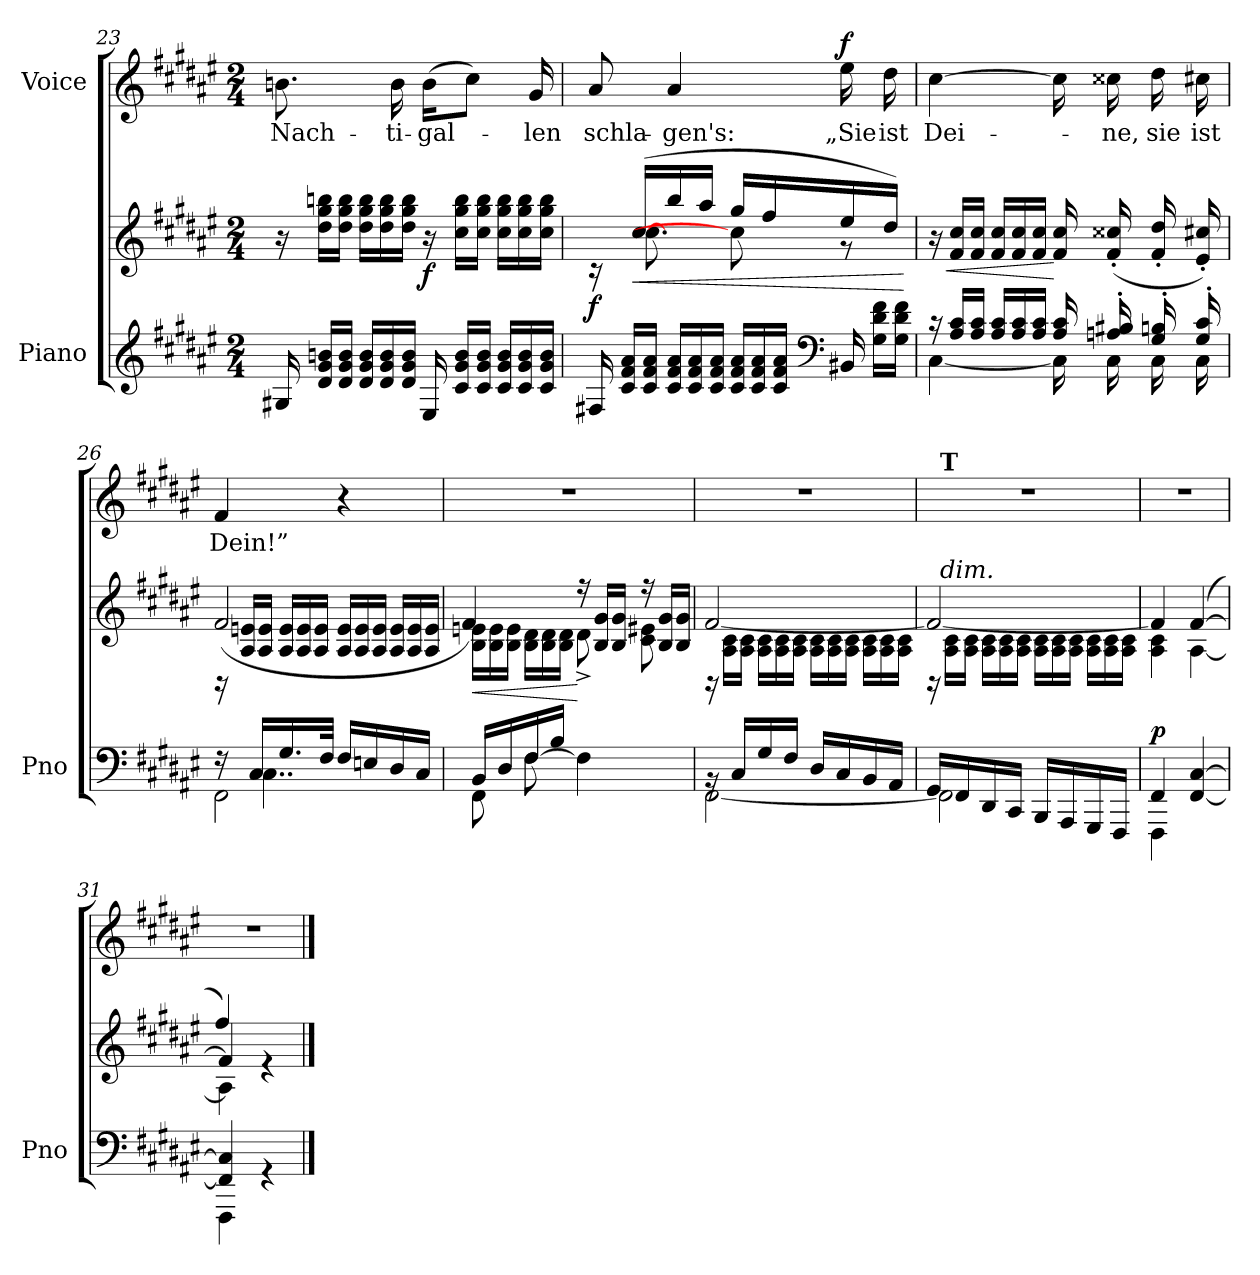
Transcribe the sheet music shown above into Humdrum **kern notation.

**kern	**kern	**dynam	**kern	**text	**dynam
*part2	*part2	*part2	*part1	*part1	*part1
*staff3	*staff2	*staff2/3	*staff1	*staff1	*staff1
*I"Piano	*	*	*I"Voice	*	*
*I'Pno	*	*	*	*	*
*clefG2	*clefG2	*	*clefG2	*	*
*k[f#c#g#d#a#e#]	*k[f#c#g#d#a#e#]	*	*k[f#c#g#d#a#e#]	*	*
*M2/4	*M2/4	*	*M2/4	*	*
*Xtuplet	*Xtuplet	*	*	*	*
=23	=23	=23	=23	=23	=23
!	!	!	!	!LO:LY:b	!
24G#X/	24r	.	8.bn\	Nach-	.
24d#/ 24g#/ 24bn/LL	24dd#\ 24gg#\ 24bbn\LL	.	.	.	.
24d#/ 24g#/ 24b/JJ	24dd#\ 24gg#\ 24bb\JJ	.	.	.	.
24d#/ 24g#/ 24b/LL	24dd#\ 24gg#\ 24bb\LL	.	.	.	.
24d#/ 24g#/ 24b/	24dd#\ 24gg#\ 24bb\	.	.	.	.
!	!	!	!	!LO:LY:b	!
.	.	.	16b\	-ti-	.
24d#/ 24g#/ 24b/JJ	24dd#\ 24gg#\ 24bb\JJ	.	.	.	.
!	!	!LO:DY:b	!	!LO:LY:b	!
24E#/	24r	f	(>16b\KL	-gal-	.
24c#/ 24g#/ 24b/LL	24cc#\ 24gg#\ 24bb\LL	.	.	.	.
.	.	.	8cc#\J)	.	.
24c#/ 24g#/ 24b/JJ	24cc#\ 24gg#\ 24bb\JJ	.	.	.	.
24c#/ 24g#/ 24b/LL	24cc#\ 24gg#\ 24bb\LL	.	.	.	.
24c#/ 24g#/ 24b/	24cc#\ 24gg#\ 24bb\	.	.	.	.
!	!	!	!	!LO:LY:b	!
.	.	.	16g#/	-len	.
24c#/ 24g#/ 24b/JJ	24cc#\ 24gg#\ 24bb\JJ	.	.	.	.
!!LO:LB:g=z
=24	=24	=24	=24	=24	=24
*	*^	*	*	*	*
!	!	!	!LO:DY:b	!	!LO:LY:b	!
24F#X/	16rc	16ryy	f	8a#/	schla-	.
24c#/ 24f#/ 24a#/LL	.	.	.	.	.	.
!	!	!LO:N:head=solid	!LO:HP:b	!	!	!
.	(>[16cc#/LL	8.cc#\	<	.	.	.
24c#/ 24f#/ 24a#/JJ	.	.	.	.	.	.
!	!	!	!	!	!LO:LY:b	!
24c#/ 24f#/ 24a#/LL	16bb/	.	.	4a#/	-gen's:	.
24c#/ 24f#/ 24a#/	.	.	.	.	.	.
.	16aa#/JJ	.	.	.	.	.
24c#/ 24f#/ 24a#/JJ	.	.	.	.	.	.
24c#/ 24f#/ 24a#/LL	16gg#/LL	8cc#\]	.	.	.	.
24c#/ 24f#/ 24a#/	.	.	.	.	.	.
.	16ff#/	.	.	.	.	.
24c#/ 24f#/ 24a#/JJ	.	.	.	.	.	.
*clefF4	*	*	*	*	*	*
!	!	!	!	!	!LO:LY:b	!LO:DY:a
24BB#X/	16ee#/	8r	.	16ee#\	„Sie	f
24G#\ 24d#\ 24f#\LL	.	.	.	.	.	.
!	!	!	!	!	!LO:LY:b	!
.	16dd#/JJ)	.	.	16dd#\	ist	.
24G#\ 24d#\ 24f#\JJ	.	.	.	.	.	.
*	*v	*v	*	*	*	*
.	.	[	.	.	.
=25	=25	=25	=25	=25	=25
*^	*	*	*	*	*
!	!	!	!	!	!LO:LY:b	!
24r	[4C#\	24r	.	[4cc#\	Dei-	.
!	!	!	!LO:HP:b	!	!	!
24A#/ 24c#/LL	.	24f#/ 24cc#/LL	<	.	.	.
24A#/ 24c#/JJ	.	24f#/ 24cc#/JJ	.	.	.	.
24A#/ 24c#/LL	.	24f#/ 24cc#/LL	.	.	.	.
24A#/ 24c#/	.	24f#/ 24cc#/	.	.	.	.
24A#/ 24c#/JJ	.	24f#/ 24cc#/JJ	.	.	.	.
16A#/ 16c#/	16C#\]	16f#/ 16cc#/	[	16cc#\]	.	.
!	!	!	!	!	!LO:LY:b	!
16An/' 16B#X/'	16C#\	(<16f#/' 16cc##X/'	.	16cc##X\	-ne,	.
!	!	!	!	!	!LO:LY:b	!
16G#/' 16Bn/'	16C#\	16f#/' 16dd#/'	.	16dd#\	sie	.
!	!	!	!	!	!LO:LY:b	!
16G#/' 16c#/'	16C#\	16e#/' 16cc#X/')	.	16cc#X\	ist	.
=26	=26	=26	=26	=26	=26	=26
*	*^	*^	*	*	*	*
!	!	!	!	!	!	!	!LO:LY:b	!
16rF	16ryy	2FF#\	24rBB	(>2f#/	.	4f#/	Dein!”	.
.	.	.	24A#/ 24en/LL	.	.	.	.	.
!LO:N:head=solid	!	!	!	!	!	!	!	!
16C#/LL	4..C#\	.	.	.	.	.	.	.
.	.	.	24A#/ 24e/JJ	.	.	.	.	.
16.G#/	.	.	24A#/ 24e/LL	.	.	.	.	.
.	.	.	24A#/ 24e/	.	.	.	.	.
.	.	.	24A#/ 24e/JJ	.	.	.	.	.
32F#/JJk	.	.	.	.	.	.	.	.
16F#/LL	.	.	24A#/ 24e/LL	.	.	4r	.	.
.	.	.	24A#/ 24e/	.	.	.	.	.
16En/	.	.	.	.	.	.	.	.
.	.	.	24A#/ 24e/JJ	.	.	.	.	.
16D#/	.	.	24A#/ 24e/LL	.	.	.	.	.
.	.	.	24A#/ 24e/	.	.	.	.	.
16C#/JJ	.	.	.	.	.	.	.	.
.	.	.	24A#/ 24e/JJ	.	.	.	.	.
*	*v	*v	*	*	*	*	*	*
!!LO:LB:g=z
=27	=27	=27	=27	=27	=27	=27	=27
!	!	!	!	!LO:HP:b	!	!	!
8FF#\	16BB/LL	24B\ 24en\LL	4f#/)	<	2r	.	.
.	.	24B\ 24e\	.	.	.	.	.
.	16D#/	.	.	.	.	.	.
.	.	24B\ 24e\JJ	.	.	.	.	.
[8F#\	16F#/	24B\ 24d#\LL	.	.	.	.	.
.	.	24B\ 24d#\	.	.	.	.	.
.	16B/JJ	.	.	.	.	.	.
.	.	24B\ 24d#\JJ	.	.	.	.	.
4F#\]	4ryy	24r	8d#^\	[	.	.	.
.	.	24B/ 24g#/LL	.	.	.	.	.
.	.	24B/ 24g#/JJ	.	.	.	.	.
.	.	24r	(8c#\ 8e#X\	.	.	.	.
.	.	24B/ 24g#/LL	.	.	.	.	.
.	.	24B/ 24g#/JJ	.	.	.	.	.
=28	=28	=28	=28	=28	=28	=28	=28
16rBB	[2FF#\	24rBB	[2f#/	.	2r	.	.
.	.	24A#\ 24c#\LL	.	.	.	.	.
!LO:N:head=solid	!	!	!	!	!	!	!
16C#/LL	.	.	.	.	.	.	.
.	.	24A#\ 24c#\JJ	.	.	.	.	.
16G#/	.	24A#\ 24c#\LL	.	.	.	.	.
.	.	24A#\ 24c#\	.	.	.	.	.
16F#/JJ	.	.	.	.	.	.	.
.	.	24A#\ 24c#\JJ	.	.	.	.	.
16D#/LL	.	24A#\ 24c#\LL	.	.	.	.	.
.	.	24A#\ 24c#\	.	.	.	.	.
16C#/	.	.	.	.	.	.	.
.	.	24A#\ 24c#\JJ	.	.	.	.	.
16BB/	.	24A#\ 24c#\LL	.	.	.	.	.
.	.	24A#\ 24c#\	.	.	.	.	.
16AA#/JJ	.	.	.	.	.	.	.
.	.	24A#\ 24c#\JJ	.	.	.	.	.
=29	=29	=29	=29	=29	=29	=29	=29
*	*	*	*	*	*^	*	*
16GG#/LL	2FF#\]	24rBB	2f#/_	.	2r	24ryy	.	.
!	!	!	!	!	!	!LO:TX:a:B:t=T	!	!
!	!	!LO:TX:a:i:t=dim.	!	!	!	!	!	!
.	.	24A#\ 24c#\LL	.	.	.	3ryy	.	.
16FF#/	.	.	.	.	.	.	.	.
.	.	24A#\ 24c#\JJ	.	.	.	.	.	.
16DD#/	.	24A#\ 24c#\LL	.	.	.	.	.	.
.	.	24A#\ 24c#\	.	.	.	.	.	.
16CC#/JJ	.	.	.	.	.	.	.	.
.	.	24A#\ 24c#\JJ	.	.	.	.	.	.
16BBB/LL	.	24A#\ 24c#\LL	.	.	.	.	.	.
.	.	24A#\ 24c#\	.	.	.	.	.	.
16AAA#/	.	.	.	.	.	.	.	.
.	.	24A#\ 24c#\JJ	.	.	.	.	.	.
16GGG#/	.	24A#\ 24c#\LL	.	.	.	12.ryy	.	.
.	.	24A#\ 24c#\	.	.	.	.	.	.
16FFF#/JJ	.	.	.	.	.	.	.	.
.	.	24A#\ 24c#\JJ	.	.	.	.	.	.
=30	=30	=30	=30	=30	=30	=30	=30	=30
!	!	!	!	!LO:DY:a=2	!	!	!	!
*	*	*	*	*	*v	*v	*	*
4FF#/	4FFF#\	4f#/]	4A#\ 4c#\	p	2r	.	.
[4FF#/ [4C#/	4ryy	(>[4f#/	[4A#\	.	.	.	.
=31	=31	=31	=31	=31	=31	=31	=31
*	*	*	*^	*	*	*	*
4FF#/] 4C#/]	4FFF#\	4f#/]	4A#\]	4ff#/)	.	2r	.	.
4rGG	4ryy	4re	4ryy	4ryy	.	.	.	.
*v	*v	*	*	*	*	*	*	*
*	*v	*v	*v	*	*	*	*
==	==	==	==	==	==
*-	*-	*-	*-	*-	*-
